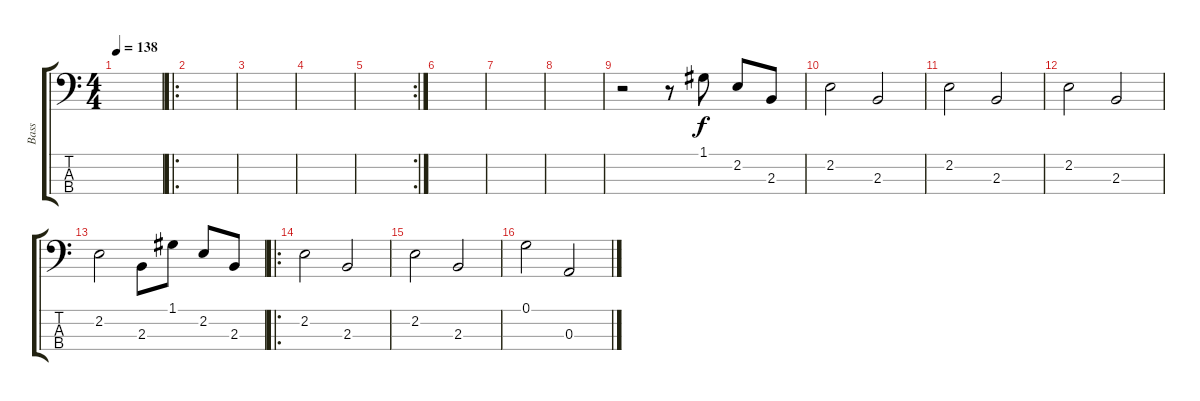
\track ("Bass" "Bass") {instrument electricbassfinger}
\staff {score tabs}
\tuning (G2 D2 A1 E1) {hide}
\ts (4 4)
\tempo 138
\clef f4
\ks c
|
\ro
|
|
|
\rc 2
|
|
|
|
r.2 r.8 1.1.8 2.2.8 2.3.8 |
2.2.2 2.3.2 |
2.2.2 2.3.2 |
2.2.2 2.3.2 |
2.2.2 2.3.8 1.1.8 2.2.8 2.3.8 |
\ro
2.2.2 2.3.2 |
2.2.2 2.3.2 |
0.1.2 0.3.2
